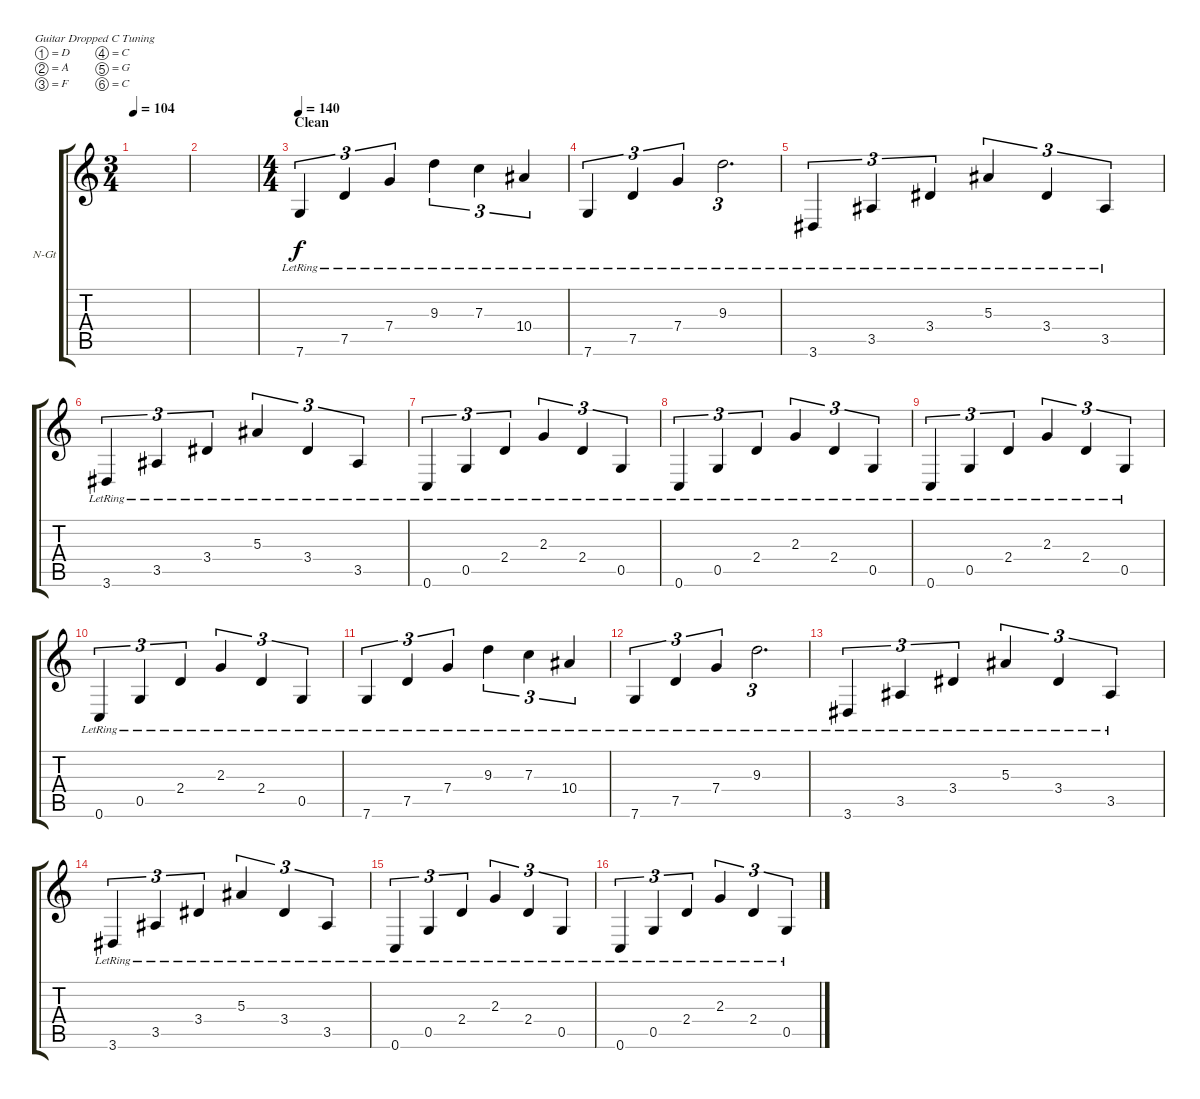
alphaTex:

\bracketExtendMode groupsimilarinstruments
\firstSystemTrackNameOrientation horizontal
\otherSystemsTrackNameOrientation horizontal
\track ("Clean 2" "N-Gt") {instrument acousticguitarnylon}
\staff {score tabs}
\tuning (D4 A3 F3 C3 G2 C2)
\ts (3 4)
\tempo 104
\clef g2
\scale
0.333333
\ks c
|
\scale
0.257261 |
\ts (4 4)
\section ("" "Clean")
\tempo 140
\scale
0.485477 7.6{lr}.4{tu (3 2)} 7.5{lr}.4{tu (3 2)} 7.4{lr}.4{tu (3 2)} 9.3{lr}.4{tu (3 2)} 7.3{lr}.4{tu (3 2)} 10.4{lr}.4{tu (3 2)} |
\scale
0.257261 7.6{lr}.4{tu (3 2)} 7.5{lr}.4{tu (3 2)} 7.4{lr}.4{tu (3 2)} 9.3{lr}.2{d tu (3 2)} |
\scale
0.333333 3.6{lr}.4{tu (3 2)} 3.5{lr}.4{tu (3 2)} 3.4{lr}.4{tu (3 2)} 5.3{lr}.4{tu (3 2)} 3.4{lr}.4{tu (3 2)} 3.5{lr}.4{tu (3 2)} |
\scale
0.333333 3.6{lr}.4{tu (3 2)} 3.5{lr}.4{tu (3 2)} 3.4{lr}.4{tu (3 2)} 5.3{lr}.4{tu (3 2)} 3.4{lr}.4{tu (3 2)} 3.5{lr}.4{tu (3 2)} |
\scale
0.333333 0.6{lr}.4{tu (3 2)} 0.5{lr}.4{tu (3 2)} 2.4{lr}.4{tu (3 2)} 2.3{lr}.4{tu (3 2)} 2.4{lr}.4{tu (3 2)} 0.5{lr}.4{tu (3 2)} |
\scale
0.333333 0.6{lr}.4{tu (3 2)} 0.5{lr}.4{tu (3 2)} 2.4{lr}.4{tu (3 2)} 2.3{lr}.4{tu (3 2)} 2.4{lr}.4{tu (3 2)} 0.5{lr}.4{tu (3 2)} |
\scale
0.333333 0.6{lr}.4{tu (3 2)} 0.5{lr}.4{tu (3 2)} 2.4{lr}.4{tu (3 2)} 2.3{lr}.4{tu (3 2)} 2.4{lr}.4{tu (3 2)} 0.5{lr}.4{tu (3 2)} |
\scale
0.333333 0.6{lr}.4{tu (3 2)} 0.5{lr}.4{tu (3 2)} 2.4{lr}.4{tu (3 2)} 2.3{lr}.4{tu (3 2)} 2.4{lr}.4{tu (3 2)} 0.5{lr}.4{tu (3 2)} |
\scale
0.333333 7.6{lr}.4{tu (3 2)} 7.5{lr}.4{tu (3 2)} 7.4{lr}.4{tu (3 2)} 9.3{lr}.4{tu (3 2)} 7.3{lr}.4{tu (3 2)} 10.4{lr}.4{tu (3 2)} |
\scale
0.333333 7.6{lr}.4{tu (3 2)} 7.5{lr}.4{tu (3 2)} 7.4{lr}.4{tu (3 2)} 9.3{lr}.2{d tu (3 2)} |
\scale
0.333333 3.6{lr}.4{tu (3 2)} 3.5{lr}.4{tu (3 2)} 3.4{lr}.4{tu (3 2)} 5.3{lr}.4{tu (3 2)} 3.4{lr}.4{tu (3 2)} 3.5{lr}.4{tu (3 2)} |
\scale
0.333333 3.6{lr}.4{tu (3 2)} 3.5{lr}.4{tu (3 2)} 3.4{lr}.4{tu (3 2)} 5.3{lr}.4{tu (3 2)} 3.4{lr}.4{tu (3 2)} 3.5{lr}.4{tu (3 2)} |
\scale
0.333333 0.6{lr}.4{tu (3 2)} 0.5{lr}.4{tu (3 2)} 2.4{lr}.4{tu (3 2)} 2.3{lr}.4{tu (3 2)} 2.4{lr}.4{tu (3 2)} 0.5{lr}.4{tu (3 2)} |
\scale
0.333333 0.6{lr}.4{tu (3 2)} 0.5{lr}.4{tu (3 2)} 2.4{lr}.4{tu (3 2)} 2.3{lr}.4{tu (3 2)} 2.4{lr}.4{tu (3 2)} 0.5{lr}.4{tu (3 2)}
